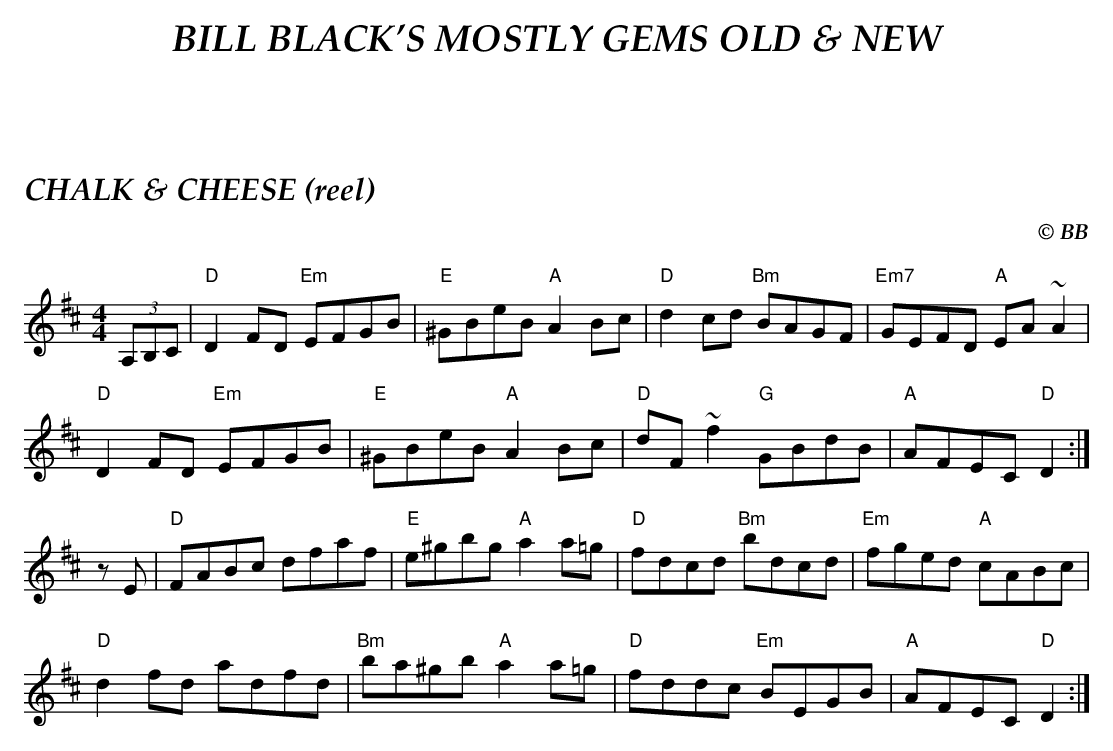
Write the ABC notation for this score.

X:1
T:CHALK & CHEESE (reel)
C:© BB
Q:1/4=180
M:4/4
L:1/8
K:D
(3A,B,C|"D"D2 FD "Em"EFGB|"E"^GBeB "A"A2 Bc|"D"d2 cd "Bm"BAGF|"Em7"GEFD "A"EA~A2|
"D"D2 FD "Em"EFGB| "E"^GBeB "A"A2 Bc|"D"dF~f2 "G"GBdB|"A"AFEC "D"D2 :|
zE|"D"FABc dfaf|"E"e^gbg "A"a2 a=g|"D"fdcd "Bm"bdcd|"Em"fged "A"cABc|
"D"d2 fd adfd|"Bm"ba^gb "A"a2 a=g|"D"fddc "Em"BEGB|"A"AFEC "D"D2 :|
